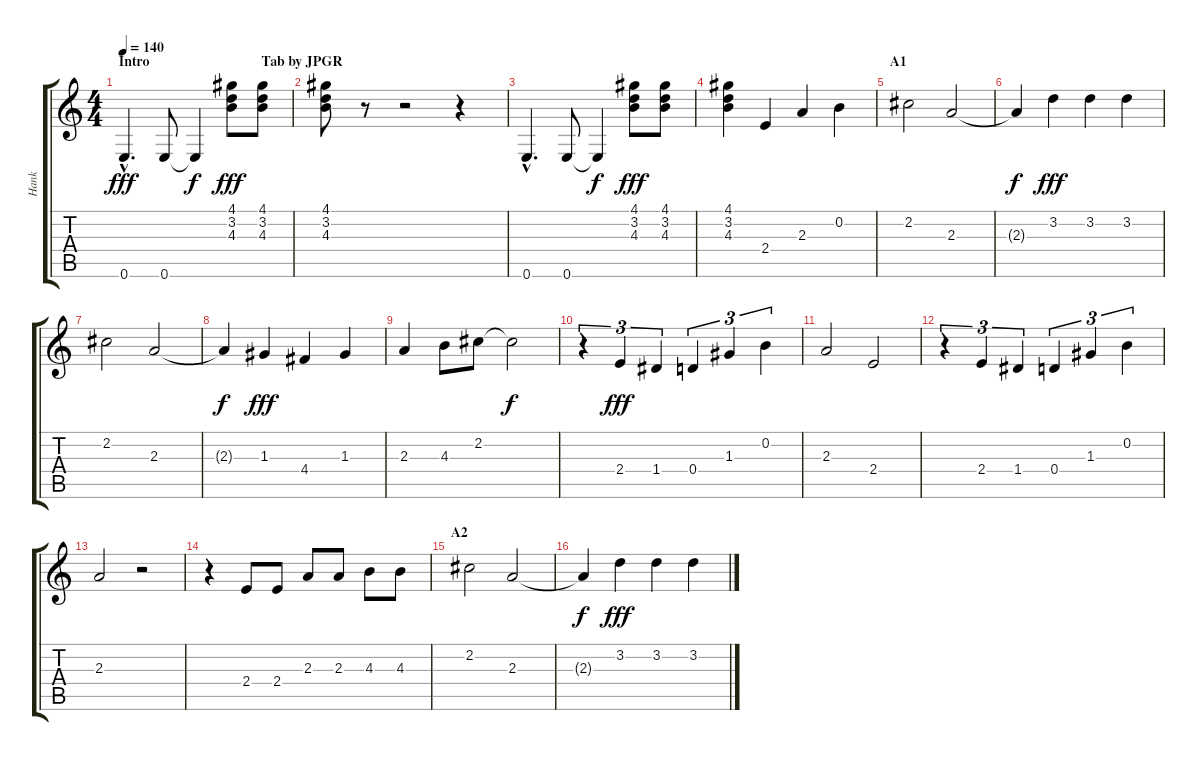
\track ("Hank" "Hank") {instrument electricguitarclean}
\staff {score tabs}
\tuning (E4 B3 G3 D3 A2 E2) {hide}
\ts (4 4)
\section ("" "Intro                                Tab by JPGR")
\tempo 140
\clef g2
\ks c
0.6{hac}.4{d dy fff instrument electricguitarclean} 0.6.8 0.6{t}.4{dy f} (4.1 3.2 4.3).8{dy fff} (4.1 3.2 4.3).8 |
(4.1 3.2 4.3).8 r.8 r.2 r.4 |
0.6{hac}.4{d} 0.6.8 0.6{t}.4{dy f} (4.1 3.2 4.3).8{dy fff} (4.1 3.2 4.3).8 |
(4.1 3.2 4.3).4 2.4.4 2.3.4 0.2.4 |
\section ("" "A1")
2.2.2 2.3.2 |
2.3{t}.4{dy f} 3.2.4{dy fff} 3.2.4 3.2.4 |
2.2.2 2.3.2 |
2.3{t}.4{dy f} 1.3.4{dy fff} 4.4.4 1.3.4 |
2.3.4 4.3.8 2.2.8 2.2{t}.2{dy f} |
r.4{tu (3 2)} 2.4.4{tu (3 2) dy fff} 1.4.4{tu (3 2)} 0.4.4{tu (3 2)} 1.3.4{tu (3 2)} 0.2.4{tu (3 2)} |
2.3.2 2.4.2 |
r.4{tu (3 2)} 2.4.4{tu (3 2)} 1.4.4{tu (3 2)} 0.4.4{tu (3 2)} 1.3.4{tu (3 2)} 0.2.4{tu (3 2)} |
2.3.2 r.2 |
r.4 2.4.8 2.4.8 2.3.8 2.3.8 4.3.8 4.3.8 |
\section ("" "A2")
2.2.2 2.3.2 |
2.3{t}.4{dy f} 3.2.4{dy fff} 3.2.4 3.2.4
